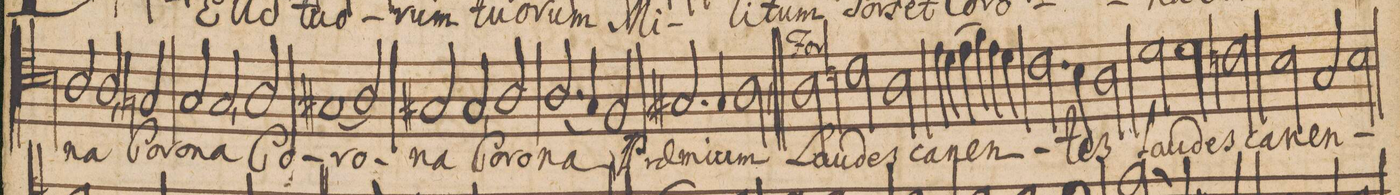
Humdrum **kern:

**kern	**text	**dynam
*I"Tenore	*	*
*clefC4	*	*
*k[]	*	*
*M3/2	*	*
2A/	.	.
2A/,<	-na	.
2Gn/	Co-	.
=11	=11	=11
2G/	-ro-	.
2G/,<	-na	.
2A/	Co-	.
=12	=12	=12
(1G#X	-ro-	.
2A/)	.	.
=13	=13	=13
2G#X/	-na	.
2G#/,<	.	.
2A/	Co-	.
=14	=14	=14
(2.A/	-ro-	.
4G/)	.	.
2F/	-na	.
=15	=15	=15
2.G#X/	Prae-	.
4G#/	-mi-	.
2A\	-um	.
=16||	=16||	=16||
2A\	Lau-	f
2cn\	-des	.
2A\	ca-	.
=17	=17	=17
(4e\	-nen-	.
4d\	.	.
4e\	.	.
4f\)	.	.
4e\	.	.
4d\	.	.
=18	=18	=18
2.c\	.	.
4B\	.	.
2A\	-tes	.
=19	=19	=19
2d\	Lau-	.
2d\	-des	.
2cn\	ca-	.
=20	=20	=20
2B\	-nen-	.
2G/	.	.
2B\	.	.
=21	=21	=21
*-	*-	*-
